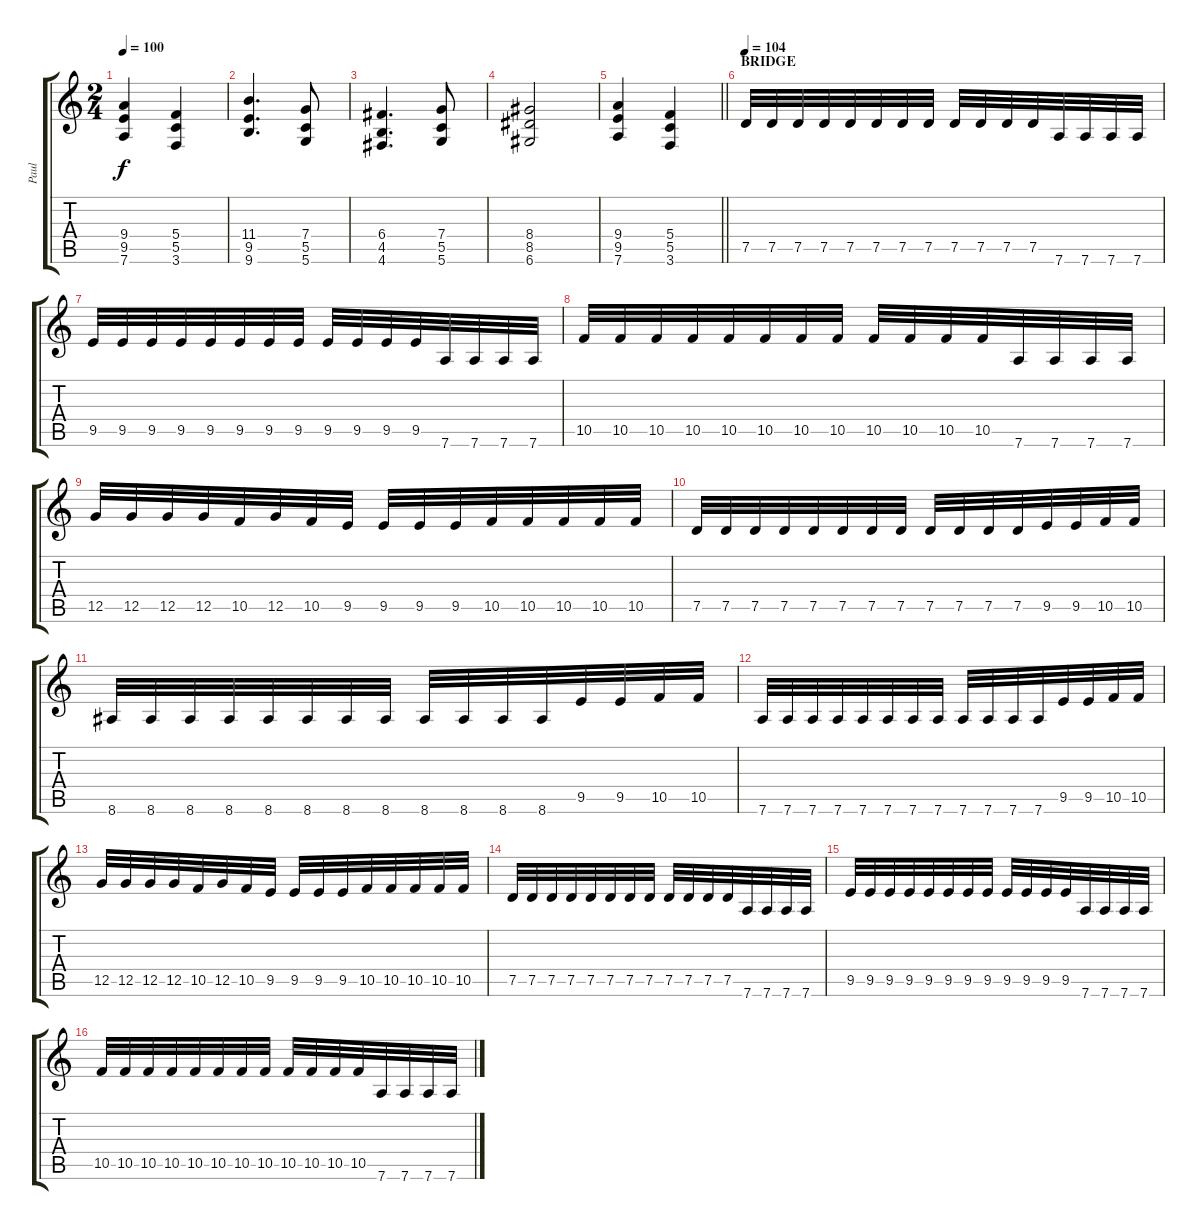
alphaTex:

\track ("Paul" "Paul") {instrument distortionguitar}
\staff {score tabs}
\tuning (D4 A3 F3 C3 G2 D2) {hide}
\ts (2 4)
\tempo 100
\clef g2
\ks c
(9.4 9.5 7.6).4{dy f} (5.4 5.5 3.6).4 |
(11.4 9.5 9.6).4{d} (7.4 5.5 5.6).8 |
(6.4 4.5 4.6).4{d} (7.4 5.5 5.6).8 |
(8.4 8.5 6.6).2 |
\barLineRight lightlight
(9.4 9.5 7.6).4 (5.4 5.5 3.6).4 |
\section ("" "BRIDGE")
\tempo 104
7.5.32 7.5.32 7.5.32 7.5.32 7.5.32 7.5.32 7.5.32 7.5.32 7.5.32 7.5.32 7.5.32 7.5.32 7.6.32 7.6.32 7.6.32 7.6.32 |
9.5.32 9.5.32 9.5.32 9.5.32 9.5.32 9.5.32 9.5.32 9.5.32 9.5.32 9.5.32 9.5.32 9.5.32 7.6.32 7.6.32 7.6.32 7.6.32 |
10.5.32 10.5.32 10.5.32 10.5.32 10.5.32 10.5.32 10.5.32 10.5.32 10.5.32 10.5.32 10.5.32 10.5.32 7.6.32 7.6.32 7.6.32 7.6.32 |
12.5.32 12.5.32 12.5.32 12.5.32 10.5.32 12.5.32 10.5.32 9.5.32 9.5.32 9.5.32 9.5.32 10.5.32 10.5.32 10.5.32 10.5.32 10.5.32 |
7.5.32 7.5.32 7.5.32 7.5.32 7.5.32 7.5.32 7.5.32 7.5.32 7.5.32 7.5.32 7.5.32 7.5.32 9.5.32 9.5.32 10.5.32 10.5.32 |
8.6.32 8.6.32 8.6.32 8.6.32 8.6.32 8.6.32 8.6.32 8.6.32 8.6.32 8.6.32 8.6.32 8.6.32 9.5.32 9.5.32 10.5.32 10.5.32 |
7.6.32 7.6.32 7.6.32 7.6.32 7.6.32 7.6.32 7.6.32 7.6.32 7.6.32 7.6.32 7.6.32 7.6.32 9.5.32 9.5.32 10.5.32 10.5.32 |
12.5.32 12.5.32 12.5.32 12.5.32 10.5.32 12.5.32 10.5.32 9.5.32 9.5.32 9.5.32 9.5.32 10.5.32 10.5.32 10.5.32 10.5.32 10.5.32 |
7.5.32 7.5.32 7.5.32 7.5.32 7.5.32 7.5.32 7.5.32 7.5.32 7.5.32 7.5.32 7.5.32 7.5.32 7.6.32 7.6.32 7.6.32 7.6.32 |
9.5.32 9.5.32 9.5.32 9.5.32 9.5.32 9.5.32 9.5.32 9.5.32 9.5.32 9.5.32 9.5.32 9.5.32 7.6.32 7.6.32 7.6.32 7.6.32 |
10.5.32 10.5.32 10.5.32 10.5.32 10.5.32 10.5.32 10.5.32 10.5.32 10.5.32 10.5.32 10.5.32 10.5.32 7.6.32 7.6.32 7.6.32 7.6.32
